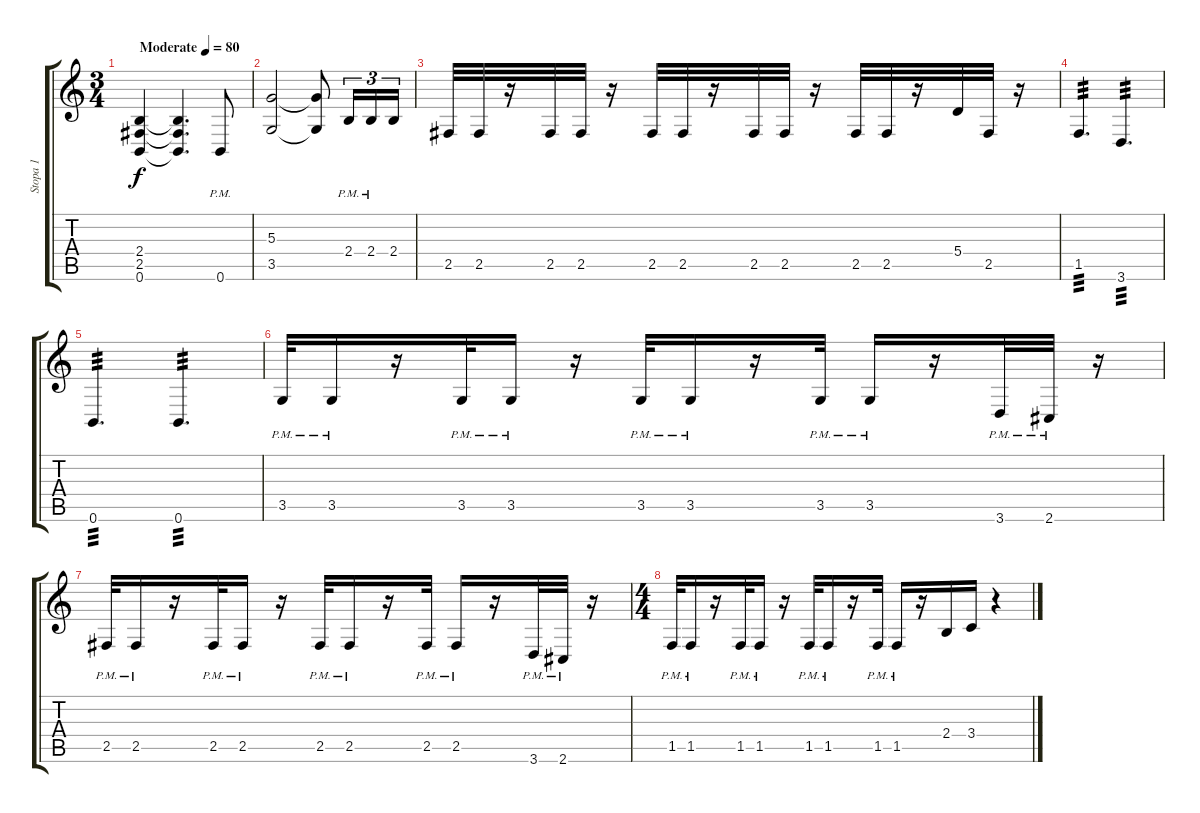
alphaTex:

\track ("Stopa 1" "Stopa 1") {instrument distortionguitar}
\staff {score tabs}
\tuning (B3 Gb3 D3 A2 E2 B1) {hide}
\ts (3 4)
\tempo (80 "Moderate")
\clef g2
\ks c
(2.4 2.5 0.6).4{dy f instrument distortionguitar} (2.4{t} 2.5{t} 0.6{t}).4{d} 0.6{pm}.8 |
(5.3 3.5).2 (5.3{t} 3.5{t}).8 2.4{pm}.16{tu (3 2)} 2.4{pm}.16{tu (3 2)} 2.4.16{tu (3 2)} |
2.5.32 2.5.32 r.16 2.5.32 2.5.32 r.16 2.5.32 2.5.32 r.16 2.5.32 2.5.32 r.16 2.5.32 2.5.32 r.16 5.4.32 2.5.32 r.16 |
1.5.4{d tp 3} 3.6.4{d tp 3} |
0.6.4{d tp 3} 0.6.4{d tp 3} |
3.5{pm}.32 3.5{pm}.16 r.16 3.5{pm}.32 3.5{pm}.16 r.16 3.5{pm}.32 3.5{pm}.16 r.16 3.5{pm}.32 3.5{pm}.16 r.16 3.6{pm}.32 2.6{pm}.32 r.16 |
2.5{pm}.32 2.5{pm}.16 r.16 2.5{pm}.32 2.5{pm}.16 r.16 2.5{pm}.32 2.5{pm}.16 r.16 2.5{pm}.32 2.5{pm}.16 r.16 3.6{pm}.32 2.6{pm}.32 r.16 |
\ts (4 4)
1.5{pm}.32 1.5{pm}.16 r.16 1.5{pm}.32 1.5{pm}.16 r.16 1.5{pm}.32 1.5{pm}.16 r.16 1.5{pm}.32 1.5{pm}.16 r.16 2.4.16 3.4.16 r.4
